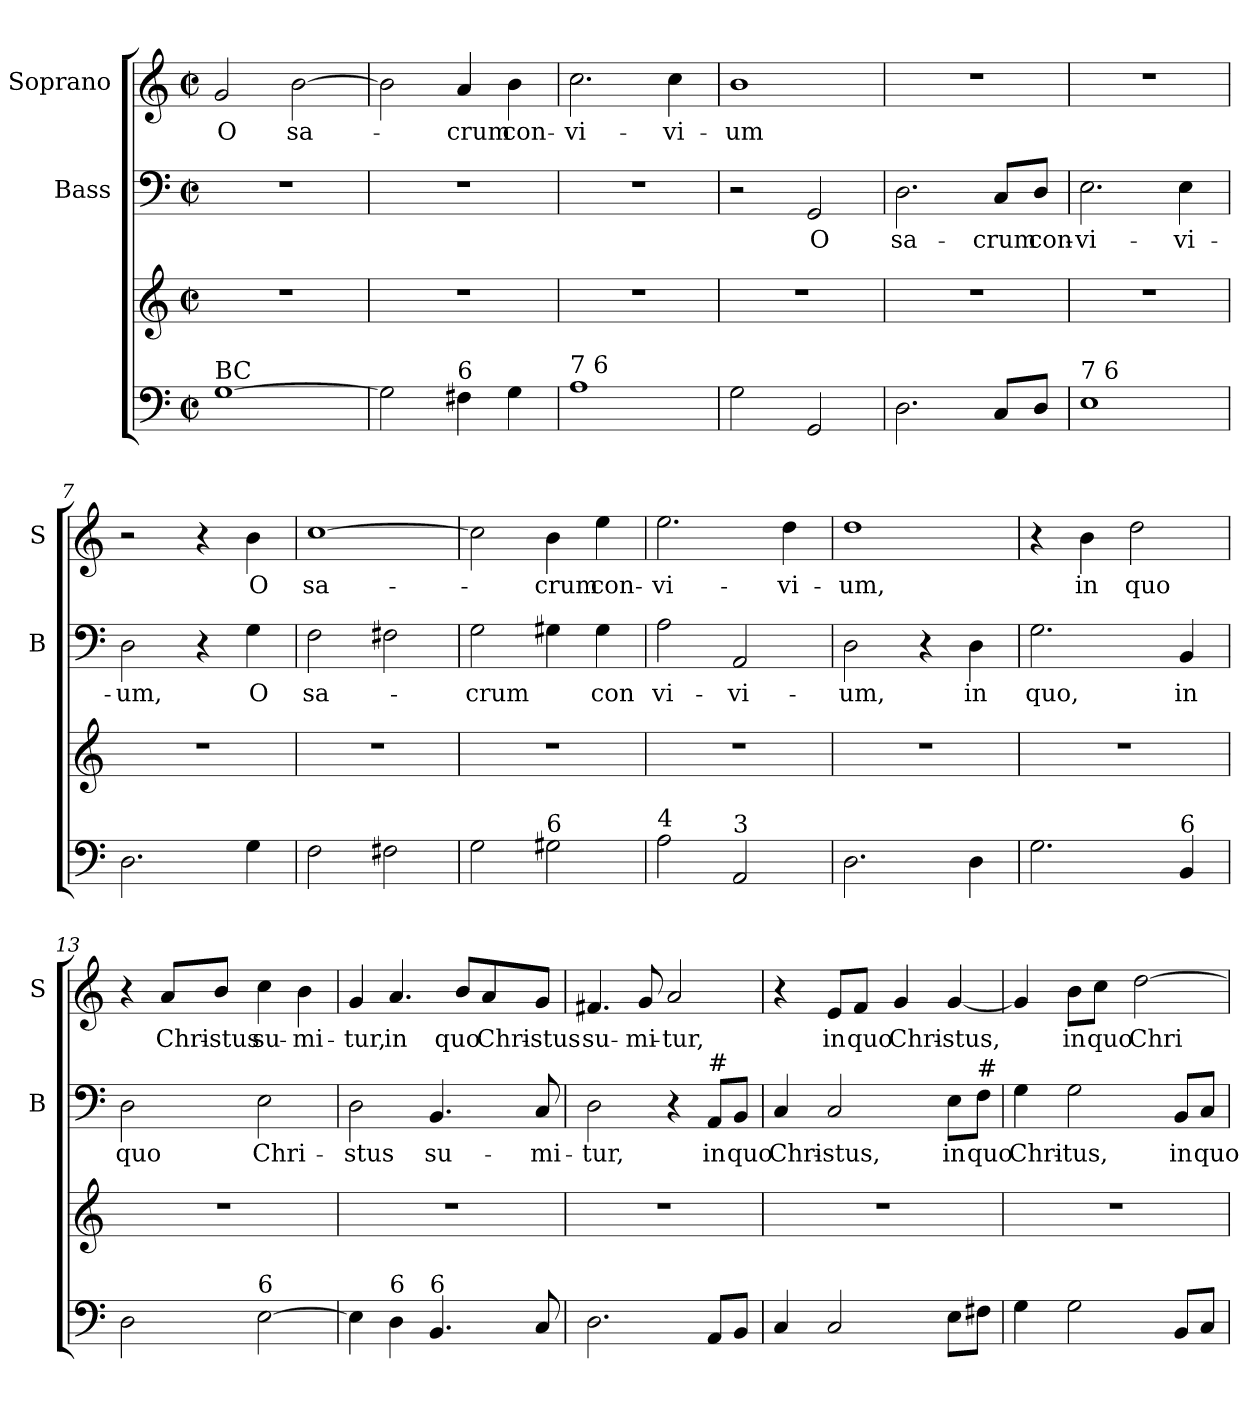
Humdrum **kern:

**kern	**kern	**kern	**text	**kern	**text
*part3	*part3	*part2	*part2	*part1	*part1
*staff4	*staff3	*staff2	*staff2	*staff1	*staff1
*	*	*I"Bass	*	*I"Soprano	*
*	*	*I'B	*	*I'S	*
*clefF4	*clefG2	*clefF4	*	*clefG2	*
*k[]	*k[]	*k[]	*	*k[]	*
*C:	*C:	*C:	*	*C:	*
*M2/2	*M2/2	*M2/2	*	*M2/2	*
*met(c|)	*met(c|)	*met(c|)	*	*met(c|)	*
=1	=1	=1	=1	=1	=1
!LO:TX:a:t=BC	!	!	!	!	!
!	!	!	!	!	!LO:LY:b
[1G	1r	1r	.	2g/	O
!	!	!	!	!	!LO:LY:b
.	.	.	.	[2b\	sa-
=2	=2	=2	=2	=2	=2
2G\]	1r	1r	.	2b\]	.
!LO:TX:a:t=6	!	!	!	!	!
!	!	!	!	!	!LO:LY:b
4F#X\	.	.	.	4a/	-crum
!	!	!	!	!	!LO:LY:b
4G\	.	.	.	4b\	con-
=3	=3	=3	=3	=3	=3
!LO:TX:a:t=7 6	!	!	!	!	!
!	!	!	!	!	!LO:LY:b
1A	1r	1r	.	2.cc\	-vi-
!	!	!	!	!	!LO:LY:b
.	.	.	.	4cc\	-vi-
=4	=4	=4	=4	=4	=4
!	!	!	!	!	!LO:LY:b
2G\	1r	2r	.	1b	-um
!	!	!	!LO:LY:b	!	!
2GG/	.	2GG/	O	.	.
=5	=5	=5	=5	=5	=5
!	!	!	!LO:LY:b	!	!
2.D\	1r	2.D\	sa-	1r	.
!	!	!	!LO:LY:b	!	!
8C/L	.	8C/L	-crum	.	.
!	!	!	!LO:LY:b	!	!
8D/J	.	8D/J	con-	.	.
!!LO:LB:g=z
=6	=6	=6	=6	=6	=6
!LO:TX:a:t=7 6	!	!	!	!	!
!	!	!	!LO:LY:b	!	!
1E	1r	2.E\	-vi-	1r	.
!	!	!	!LO:LY:b	!	!
.	.	4E\	-vi-	.	.
=7	=7	=7	=7	=7	=7
!	!	!	!LO:LY:b	!	!
2.D\	1r	2D\	-um,	2r	.
.	.	4r	.	4r	.
!	!	!	!LO:LY:b	!	!LO:LY:b
4G\	.	4G\	O	4b\	O
=8	=8	=8	=8	=8	=8
!	!	!	!LO:LY:b	!	!LO:LY:b
2F\	1r	2F\	sa-	[1cc	sa-
2F#X\	.	2F#X\	.	.	.
=9	=9	=9	=9	=9	=9
!	!	!	!LO:LY:b	!	!
2G\	1r	2G\	-crum	2cc\]	.
!LO:TX:a:t=6	!	!	!	!	!
!	!	!	!	!	!LO:LY:b
2G#X\	.	4G#X\	.	4b\	-crum
!	!	!	!LO:LY:b	!	!LO:LY:b
.	.	4G#\	con	4ee\	con-
=10	=10	=10	=10	=10	=10
!LO:TX:a:t=4	!	!	!	!	!
!	!	!	!LO:LY:b	!	!LO:LY:b
2A\	1r	2A\	vi-	2.ee\	-vi-
!LO:TX:a:t=3	!	!	!	!	!
!	!	!	!LO:LY:b	!	!
2AA/	.	2AA/	-vi-	.	.
!	!	!	!	!	!LO:LY:b
.	.	.	.	4dd\	-vi-
!!LO:LB:g=z
=11	=11	=11	=11	=11	=11
!	!	!	!LO:LY:b	!	!LO:LY:b
2.D\	1r	2D\	-um,	1dd	-um,
.	.	4r	.	.	.
!	!	!	!LO:LY:b	!	!
4D\	.	4D\	in	.	.
=12	=12	=12	=12	=12	=12
!	!	!	!LO:LY:b	!	!
2.G\	1r	2.G\	quo,	4r	.
!	!	!	!	!	!LO:LY:b
.	.	.	.	4b\	in
!	!	!	!	!	!LO:LY:b
.	.	.	.	2dd\	quo
!LO:TX:a:t=6	!	!	!	!	!
!	!	!	!LO:LY:b	!	!
4BB/	.	4BB/	in	.	.
=13	=13	=13	=13	=13	=13
!	!	!	!LO:LY:b	!	!
2D\	1r	2D\	quo	4r	.
!	!	!	!	!	!LO:LY:b
.	.	.	.	8a/L	Chri-
!	!	!	!	!	!LO:LY:b
.	.	.	.	8b/J	-stus
!LO:TX:a:t=6	!	!	!	!	!
!	!	!	!LO:LY:b	!	!LO:LY:b
[2E\	.	2E\	Chri-	4cc\	su-
!	!	!	!	!	!LO:LY:b
.	.	.	.	4b\	-mi-
=14	=14	=14	=14	=14	=14
!	!	!	!LO:LY:b	!	!LO:LY:b
4E\]	1r	2D\	-stus	4g/	-tur,
!LO:TX:a:t=6	!	!	!	!	!
!	!	!	!	!	!LO:LY:b
4D\	.	.	.	4.a/	in
!LO:TX:a:t=6	!	!	!	!	!
!	!	!	!LO:LY:b	!	!
4.BB/	.	4.BB/	su-	.	.
!	!	!	!	!	!LO:LY:b
.	.	.	.	8b/L	quo
!	!	!	!	!	!LO:LY:b
.	.	.	.	8a/	Chri-
!	!	!	!LO:LY:b	!	!LO:LY:b
8C/	.	8C/	-mi-	8g/J	-stus
=15	=15	=15	=15	=15	=15
!	!	!	!LO:LY:b	!	!LO:LY:b
2.D\	1r	2D\	-tur,	4.f#X/	su-
!	!	!	!	!	!LO:LY:b
.	.	.	.	8g/	-mi-
!	!	!	!	!	!LO:LY:b
.	.	4r	.	2a/	-tur,
!	!	!LO:TX:a:t=#	!	!	!
!	!	!	!LO:LY:b	!	!
8AA/L	.	8AA/L	in	.	.
!	!	!	!LO:LY:b	!	!
8BB/J	.	8BB/J	quo	.	.
!!LO:PB:g=z
=16	=16	=16	=16	=16	=16
!	!	!	!LO:LY:b	!	!
4C/	1r	4C/	Chri-	4r	.
!	!	!	!LO:LY:b	!	!LO:LY:b
2C/	.	2C/	-stus,	8e/L	in
!	!	!	!	!	!LO:LY:b
.	.	.	.	8f/J	quo
!	!	!	!	!	!LO:LY:b
.	.	.	.	4g/	Chri-
!	!	!	!LO:LY:b	!	!LO:LY:b
8E\L	.	8E\L	in	[4g/	-stus,
!	!	!LO:TX:a:t=#	!	!	!
!	!	!	!LO:LY:b	!	!
8F#X\J	.	8F\J	quo	.	.
=17	=17	=17	=17	=17	=17
!	!	!	!LO:LY:b	!	!
4G\	1r	4G\	Chri-	4g/]	.
!	!	!	!LO:LY:b	!	!LO:LY:b
2G\	.	2G\	-tus,	8b\L	in
!	!	!	!	!	!LO:LY:b
.	.	.	.	8cc\J	quo
!	!	!	!	!	!LO:LY:b
.	.	.	.	[2dd\	Chri-
!	!	!	!LO:LY:b	!	!
8BB/L	.	8BB/L	in	.	.
!	!	!	!LO:LY:b	!	!
8C/J	.	8C/J	quo	.	.
=	=	=	=	=	=
*-	*-	*-	*-	*-	*-
